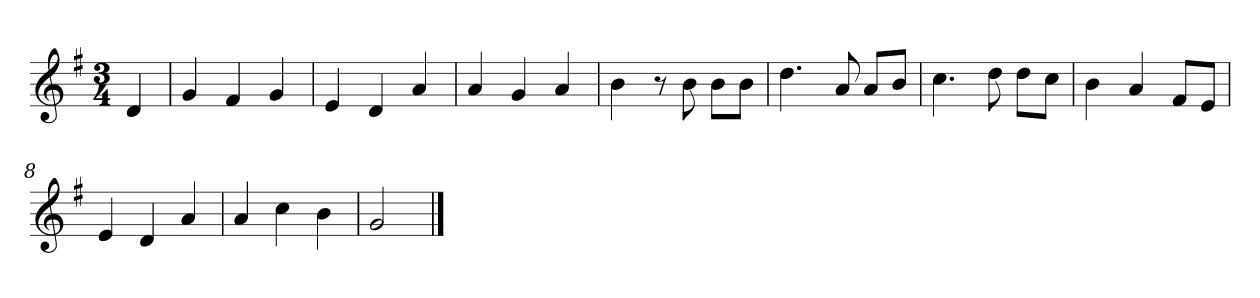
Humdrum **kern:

**kern
*part1
*staff1
*k[f#]
*M3/4
*MM120
=
4d
=1
4g
4f#
4g
=2
4e
4d
4a
=3
4a
4g
4a
=4
4b
8r
8b
8bL
8bJ
=5
4.dd
8a
8aL
8bJ
=6
4.cc
8dd
8ddL
8ccJ
=7
4b
4a
8f#L
8eJ
=8
4e
4d
4a
=9
4a
4cc
4b
=10
2g
==
*-
